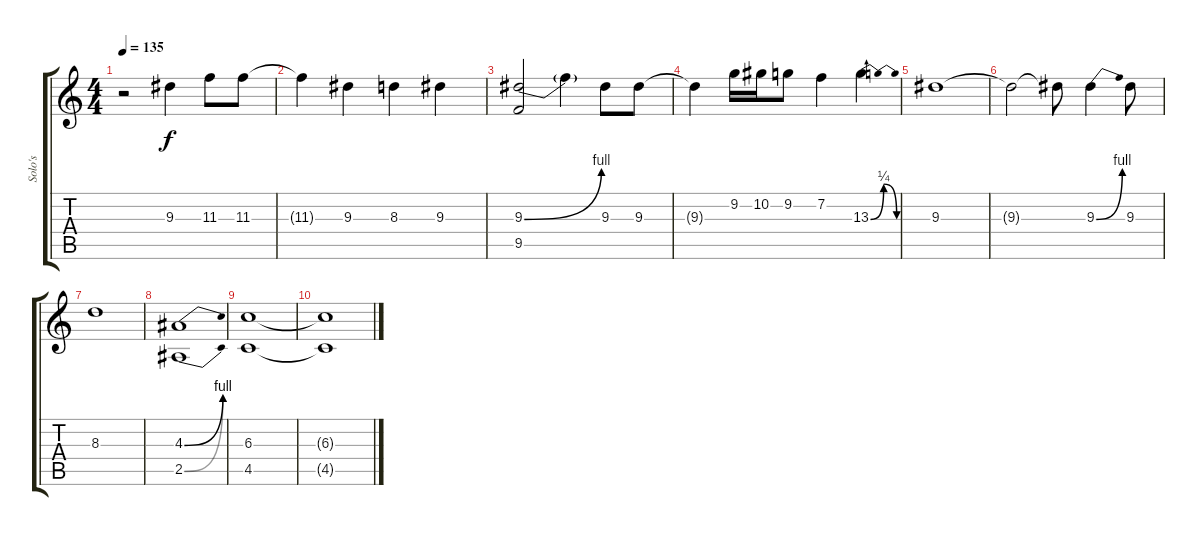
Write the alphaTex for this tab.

\track ("Solo's" "Solo's") {instrument overdrivenguitar}
\staff {score tabs}
\tuning (Eb4 Bb3 Gb3 Db3 Ab2 Eb2) {hide}
\ts (4 4)
\tempo 135
\clef g2
\ks c
r.2{dy f} 9.3.4 11.3.8 11.3.8 |
11.3{t}.4 9.3.4 8.3.4 9.3.4 |
(9.3{be (bend 0 0 60 4)} 9.5).2 9.3{t}.4 9.3.8 9.3.8 |
9.3{t}.4 9.2.16 10.2.16 9.2.8 7.2.4 13.3{be (bendrelease 0 0 30 1 55 1 60 0)}.4 |
9.3.1 |
9.3{t}.2 9.3{t}.8 9.3{be (bend 0 0 60 4)}.4 9.3.8 |
8.3.1 |
(4.3{be (bend 0 0 60 4)} 2.5{be (bend 0 0 60 4)}).1 |
(6.3 4.5).1 |
(6.3{t} 4.5{t}).1
